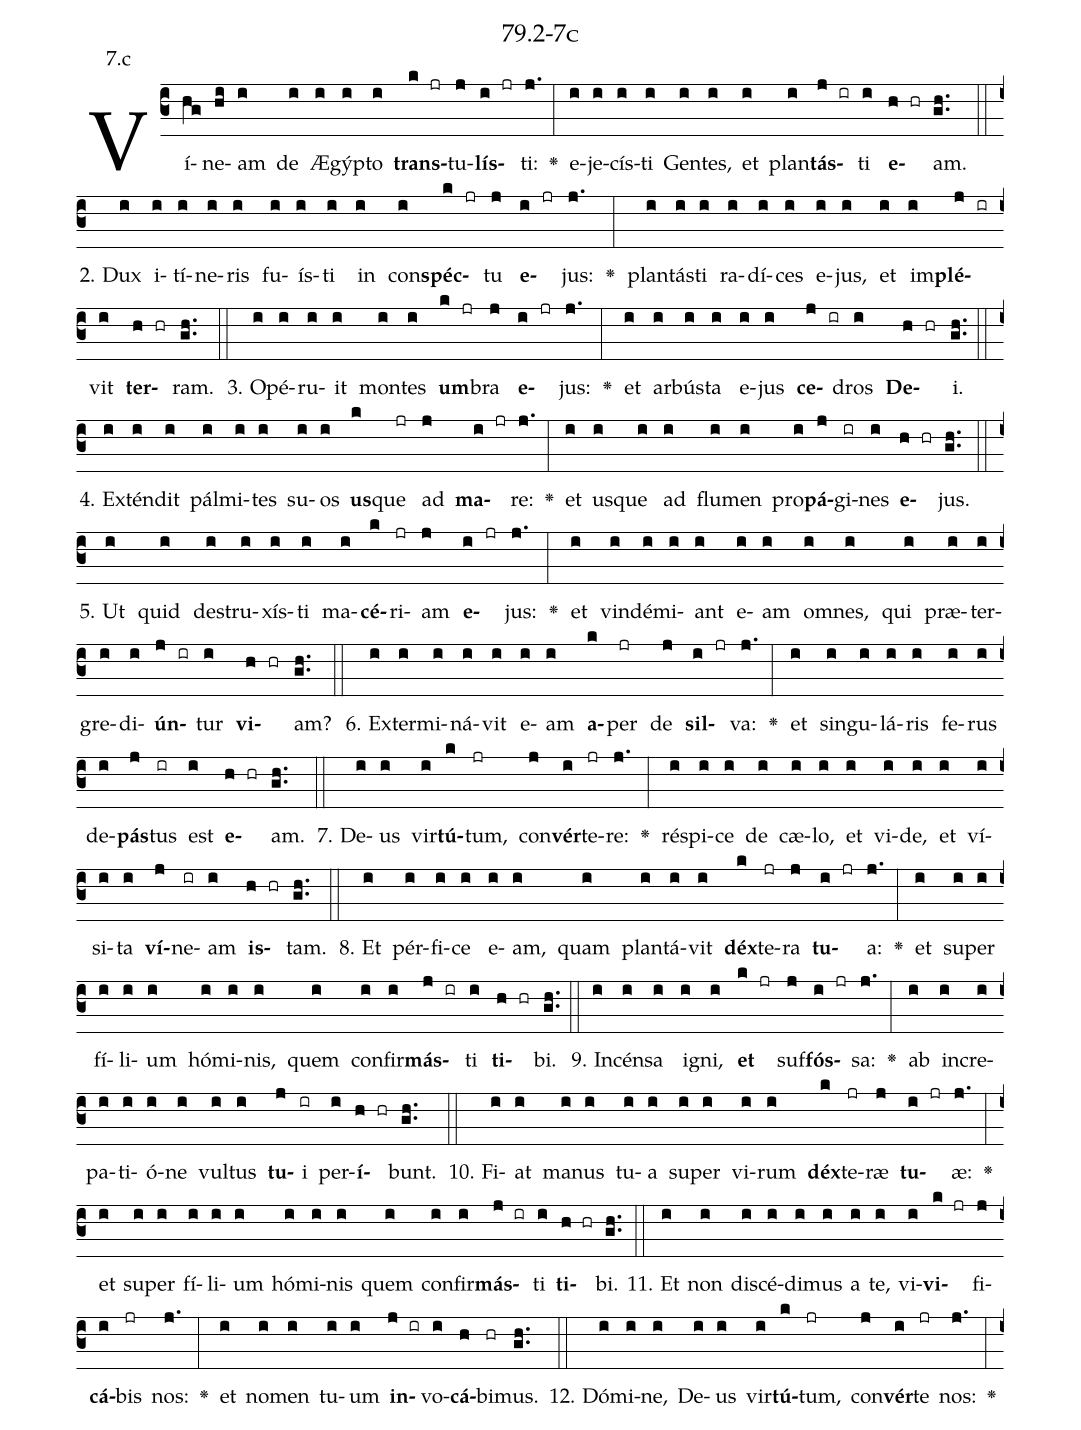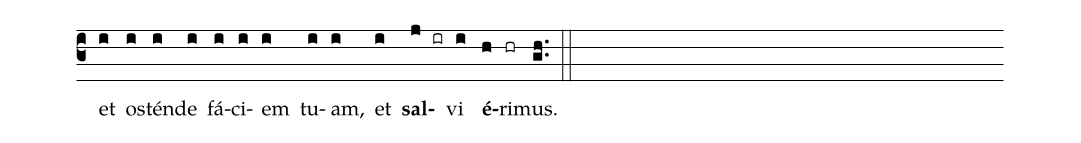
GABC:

name: 79.2-7c;
annotation: 7.c;
%%
(c3)Ví(hg)ne(hi)am(i) de(i) Æ(i)gýp(i)to(i) <b>trans</b>(k jr)tu(j)<b>lís</b>(i jr)ti:(j.) <v>\greheightstar</v>(:) e(i)je(i)cís(i)ti(i) Gen(i)tes,(i) et(i) plan(i)<b>tás</b>(j ir)ti(i) <b>e</b>(h hr)am.(gh..) (::)
2. Dux(i) i(i)tí(i)ne(i)ris(i) fu(i)ís(i)ti(i) in(i) con(i)<b>spéc</b>(k jr)tu(j) <b>e</b>(i jr)jus:(j.) <v>\greheightstar</v>(:) plan(i)tás(i)ti(i) ra(i)dí(i)ces(i) e(i)jus,(i) et(i) im(i)<b>plé</b>(j ir)vit(i) <b>ter</b>(h hr)ram.(gh..) (::)
3. O(i)pé(i)ru(i)it(i) mon(i)tes(i) <b>um</b>(k jr)bra(j) <b>e</b>(i jr)jus:(j.) <v>\greheightstar</v>(:) et(i) ar(i)bús(i)ta(i) e(i)jus(i) <b>ce</b>(j ir)dros(i) <b>De</b>(h hr)i.(gh..) (::)
4. Ex(i)tén(i)dit(i) pál(i)mi(i)tes(i) su(i)os(i) <b>us</b>(k)que(jr) ad(j) <b>ma</b>(i jr)re:(j.) <v>\greheightstar</v>(:) et(i) us(i)que(i) ad(i) flu(i)men(i) pro(i)<b>pá</b>(j)gi(ir)nes(i) <b>e</b>(h hr)jus.(gh..) (::)
5. Ut(i) quid(i) de(i)stru(i)xís(i)ti(i) ma(i)<b>cé</b>(k)ri(jr)am(j) <b>e</b>(i jr)jus:(j.) <v>\greheightstar</v>(:) et(i) vin(i)dé(i)mi(i)ant(i) e(i)am(i) om(i)nes,(i) qui(i) præ(i)ter(i)gre(i)di(i)<b>ún</b>(j ir)tur(i) <b>vi</b>(h hr)am?(gh..) (::)
6. Ex(i)ter(i)mi(i)ná(i)vit(i) e(i)am(i) <b>a</b>(k)per(jr) de(j) <b>sil</b>(i jr)va:(j.) <v>\greheightstar</v>(:) et(i) sin(i)gu(i)lá(i)ris(i) fe(i)rus(i) de(i)<b>pás</b>(j)tus(ir) est(i) <b>e</b>(h hr)am.(gh..) (::)
7. De(i)us(i) vir(i)<b>tú</b>(k)tum,(jr) con(j)<b>vér</b>(i)te(jr)re:(j.) <v>\greheightstar</v>(:) ré(i)spi(i)ce(i) de(i) cæ(i)lo,(i) et(i) vi(i)de,(i) et(i) ví(i)si(i)ta(i) <b>ví</b>(j)ne(ir)am(i) <b>is</b>(h hr)tam.(gh..) (::)
8. Et(i) pér(i)fi(i)ce(i) e(i)am,(i) quam(i) plan(i)tá(i)vit(i) <b>déx</b>(k)te(jr)ra(j) <b>tu</b>(i jr)a:(j.) <v>\greheightstar</v>(:) et(i) su(i)per(i) fí(i)li(i)um(i) hó(i)mi(i)nis,(i) quem(i) con(i)fir(i)<b>más</b>(j ir)ti(i) <b>ti</b>(h hr)bi.(gh..) (::)
9. In(i)cén(i)sa(i) i(i)gni,(i) <b>et</b>(k jr) suf(j)<b>fós</b>(i jr)sa:(j.) <v>\greheightstar</v>(:) ab(i) in(i)cre(i)pa(i)ti(i)ó(i)ne(i) vul(i)tus(i) <b>tu</b>(j)i(ir) per(i)<b>í</b>(h hr)bunt.(gh..) (::)
10. Fi(i)at(i) ma(i)nus(i) tu(i)a(i) su(i)per(i) vi(i)rum(i) <b>déx</b>(k)te(jr)ræ(j) <b>tu</b>(i jr)æ:(j.) <v>\greheightstar</v>(:) et(i) su(i)per(i) fí(i)li(i)um(i) hó(i)mi(i)nis(i) quem(i) con(i)fir(i)<b>más</b>(j ir)ti(i) <b>ti</b>(h hr)bi.(gh..) (::)
11. Et(i) non(i) di(i)scé(i)di(i)mus(i) a(i) te,(i) vi(i)<b>vi</b>(k jr)fi(j)<b>cá</b>(i)bis(jr) nos:(j.) <v>\greheightstar</v>(:) et(i) no(i)men(i) tu(i)um(i) <b>in</b>(j ir)vo(i)<b>cá</b>(h)bi(hr)mus.(gh..) (::)
12. Dó(i)mi(i)ne,(i) De(i)us(i) vir(i)<b>tú</b>(k)tum,(jr) con(j)<b>vér</b>(i)te(jr) nos:(j.) <v>\greheightstar</v>(:) et(i) os(i)tén(i)de(i) fá(i)ci(i)em(i) tu(i)am,(i) et(i) <b>sal</b>(j ir)vi(i) <b>é</b>(h)ri(hr)mus.(gh..) (::)
